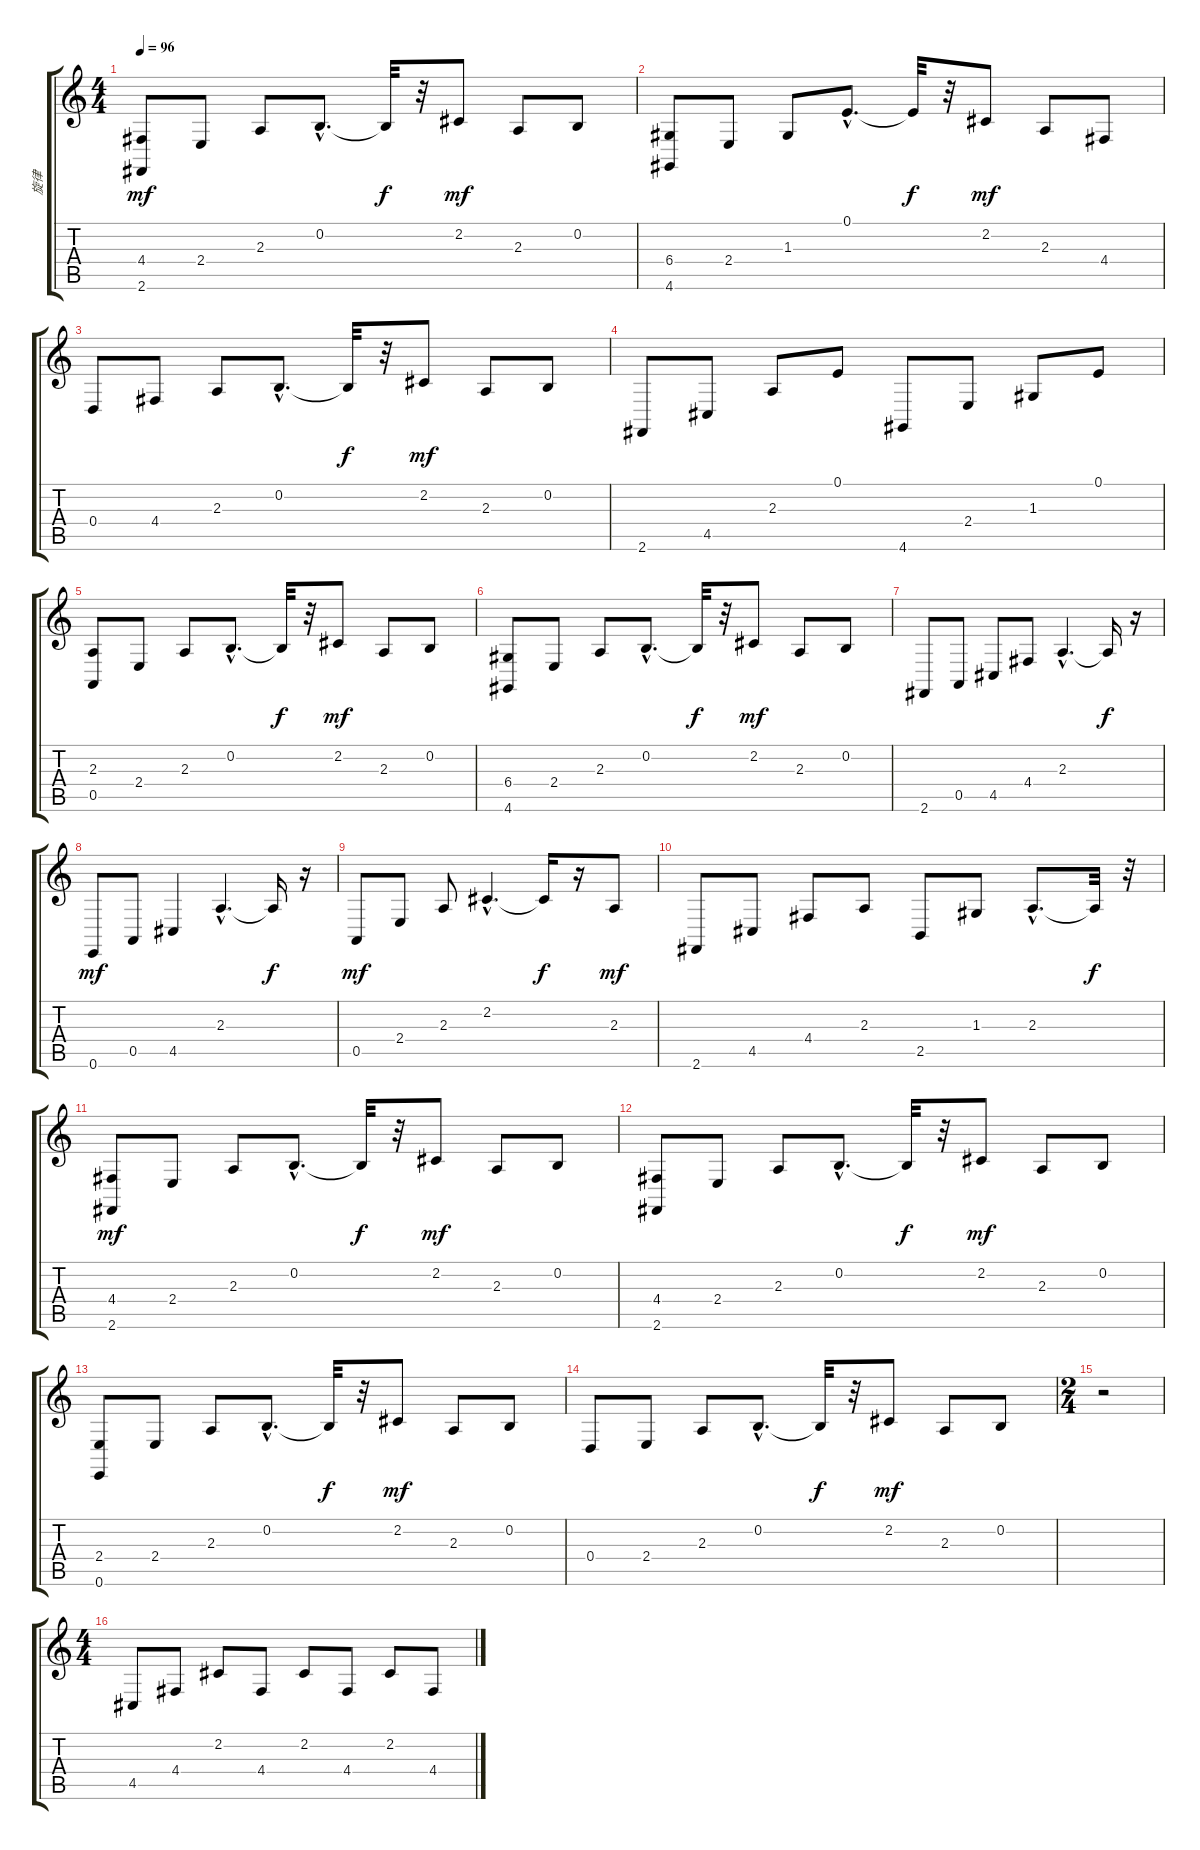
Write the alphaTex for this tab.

\track ("旋律" "旋律") {instrument acousticgrandpiano}
\staff {score tabs}
\tuning (E4 B3 G3 D3 A2 E2) {hide}
\ts (4 4)
\tempo 96
\clef g2
\ks c
(4.4 2.6).8{dy mf} 2.4.8 2.3.8 0.2{hac}.8{d} 0.2{t}.32{dy f} r.32 2.2.8{dy mf} 2.3.8 0.2.8 |
(6.4 4.6).8 2.4.8 1.3.8 0.1{hac}.8{d} 0.1{t}.32{dy f} r.32 2.2.8{dy mf} 2.3.8 4.4.8 |
0.4.8 4.4.8 2.3.8 0.2{hac}.8{d} 0.2{t}.32{dy f} r.32 2.2.8{dy mf} 2.3.8 0.2.8 |
2.6.8 4.5.8 2.3.8 0.1.8 4.6.8 2.4.8 1.3.8 0.1.8 |
(2.3 0.5).8 2.4.8 2.3.8 0.2{hac}.8{d} 0.2{t}.32{dy f} r.32 2.2.8{dy mf} 2.3.8 0.2.8 |
(6.4 4.6).8 2.4.8 2.3.8 0.2{hac}.8{d} 0.2{t}.32{dy f} r.32 2.2.8{dy mf} 2.3.8 0.2.8 |
2.6.8 0.5.8 4.5.8 4.4.8 2.3{hac}.4{d} 2.3{t}.16{dy f} r.16 |
0.6.8{dy mf} 0.5.8 4.5.4 2.3{hac}.4{d} 2.3{t}.16{dy f} r.16 |
0.5.8{dy mf} 2.4.8 2.3.8 2.2{hac}.4{d} 2.2{t}.16{dy f} r.16 2.3.8{dy mf} |
2.6.8 4.5.8 4.4.8 2.3.8 2.5.8 1.3.8 2.3{hac}.8{d} 2.3{t}.32{dy f} r.32 |
(4.4 2.6).8{dy mf} 2.4.8 2.3.8 0.2{hac}.8{d} 0.2{t}.32{dy f} r.32 2.2.8{dy mf} 2.3.8 0.2.8 |
(4.4 2.6).8 2.4.8 2.3.8 0.2{hac}.8{d} 0.2{t}.32{dy f} r.32 2.2.8{dy mf} 2.3.8 0.2.8 |
(2.4 0.6).8 2.4.8 2.3.8 0.2{hac}.8{d} 0.2{t}.32{dy f} r.32 2.2.8{dy mf} 2.3.8 0.2.8 |
0.4.8 2.4.8 2.3.8 0.2{hac}.8{d} 0.2{t}.32{dy f} r.32 2.2.8{dy mf} 2.3.8 0.2.8 |
\ts (2 4)
r.2 |
\ts (4 4)
4.5.8 4.4.8 2.2.8 4.4.8 2.2.8 4.4.8 2.2.8 4.4.8
